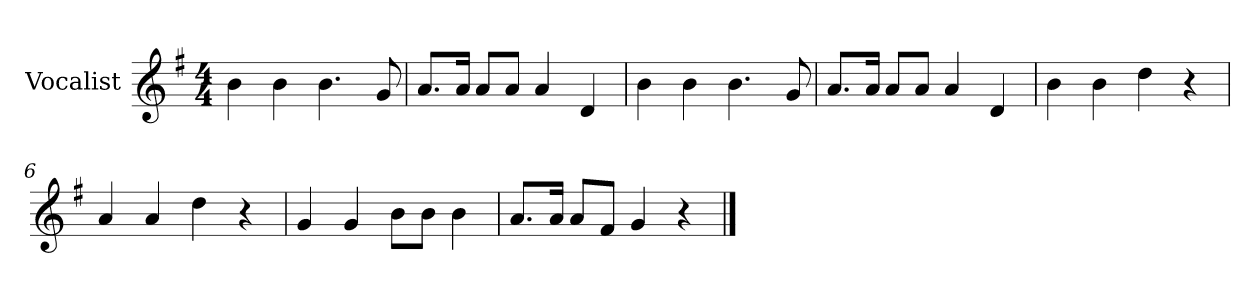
**kern
*part1
*staff1
*I"Vocalist
*k[f#]
*G:
*M4/4
=1
4b
4b
4.b
8g
=2
8.aL
16aJk
8aL
8aJ
4a
4d
=3
4b
4b
4.b
8g
=4
8.aL
16aJk
8aL
8aJ
4a
4d
=5
4b
4b
4dd
4r
=6
4a
4a
4dd
4r
=7
4g
4g
8bL
8bJ
4b
=8
8.aL
16aJk
8aL
8f#J
4g
4r
==
*-
